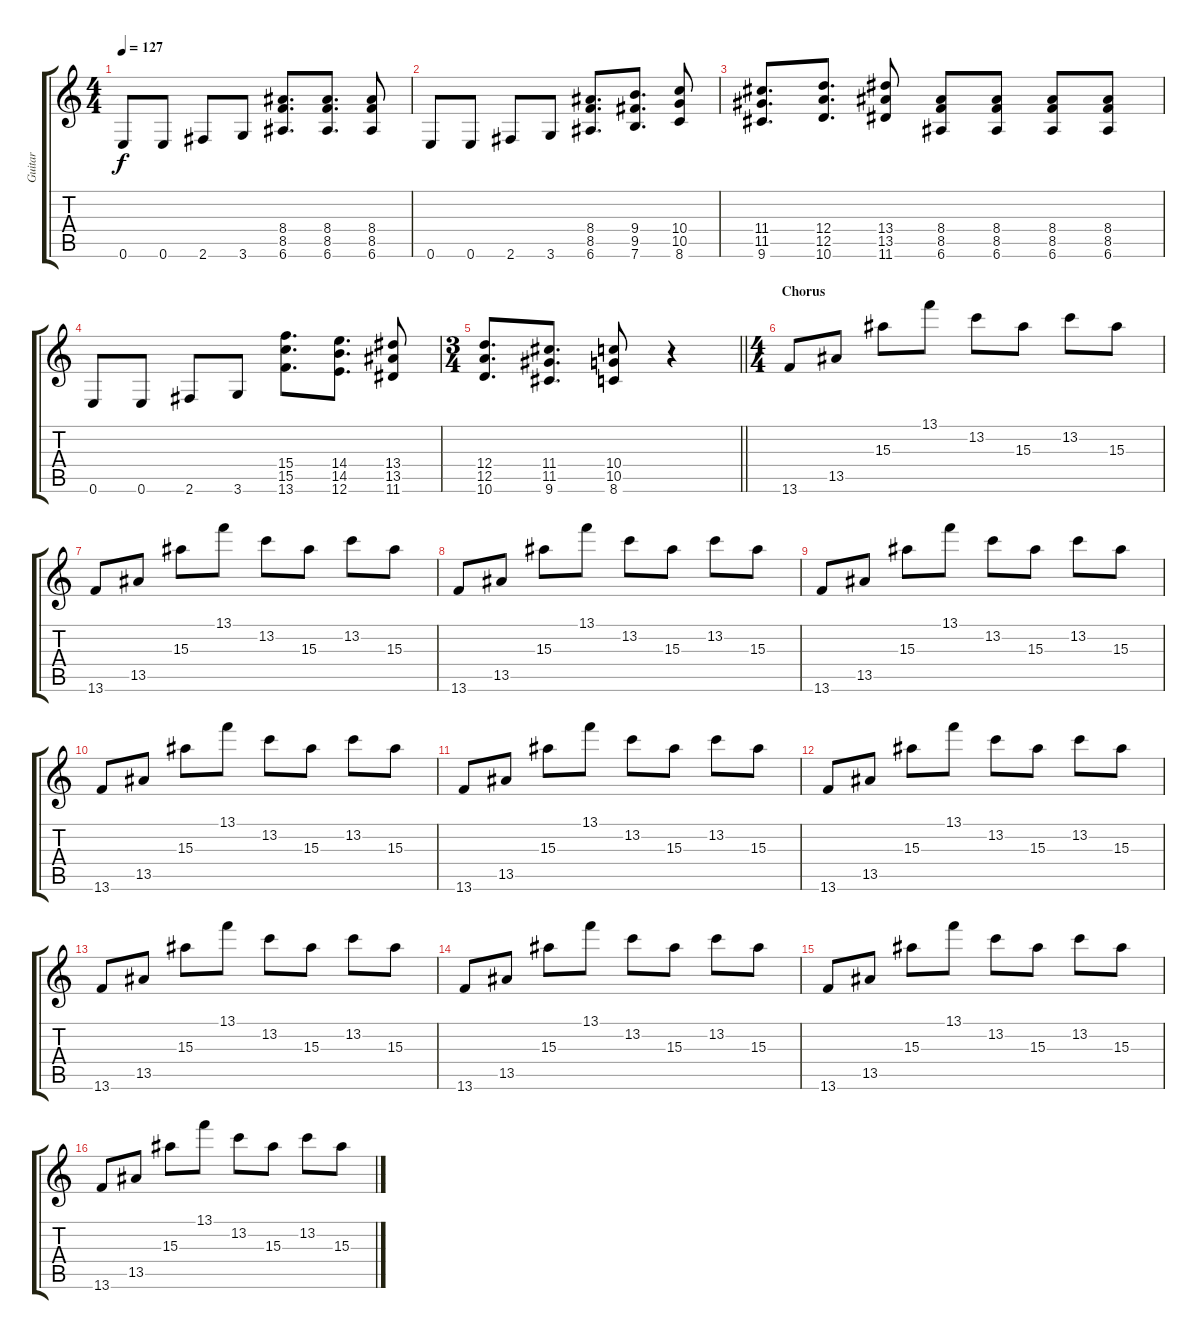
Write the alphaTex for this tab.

\track ("Guitar" "Guitar") {instrument distortionguitar}
\staff {score tabs}
\tuning (E4 B3 G3 D3 A2 E2) {hide}
\ts (4 4)
\tempo 127
\clef g2
\ks c
0.6.8{dy f} 0.6.8 2.6.8 3.6.8 (8.4 8.5 6.6).8{d} (8.4 8.5 6.6).8{d} (8.4 8.5 6.6).8 |
0.6.8 0.6.8 2.6.8 3.6.8 (8.4 8.5 6.6).8{d} (9.4 9.5 7.6).8{d} (10.4 10.5 8.6).8 |
(11.4 11.5 9.6).8{d} (12.4 12.5 10.6).8{d} (13.4 13.5 11.6).8 (8.4 8.5 6.6).8 (8.4 8.5 6.6).8 (8.4 8.5 6.6).8 (8.4 8.5 6.6).8 |
0.6.8 0.6.8 2.6.8 3.6.8 (15.4 15.5 13.6).8{d} (14.4 14.5 12.6).8{d} (13.4 13.5 11.6).8 |
\ts (3 4)
\barLineRight lightlight
(12.4 12.5 10.6).8{d} (11.4 11.5 9.6).8{d} (10.4 10.5 8.6).8 r.4 |
\ts (4 4)
\section ("" "Chorus")
13.6.8 13.5.8 15.3.8 13.1.8 13.2.8 15.3.8 13.2.8 15.3.8 |
13.6.8 13.5.8 15.3.8 13.1.8 13.2.8 15.3.8 13.2.8 15.3.8 |
13.6.8 13.5.8 15.3.8 13.1.8 13.2.8 15.3.8 13.2.8 15.3.8 |
13.6.8 13.5.8 15.3.8 13.1.8 13.2.8 15.3.8 13.2.8 15.3.8 |
13.6.8 13.5.8 15.3.8 13.1.8 13.2.8 15.3.8 13.2.8 15.3.8 |
13.6.8 13.5.8 15.3.8 13.1.8 13.2.8 15.3.8 13.2.8 15.3.8 |
13.6.8 13.5.8 15.3.8 13.1.8 13.2.8 15.3.8 13.2.8 15.3.8 |
13.6.8 13.5.8 15.3.8 13.1.8 13.2.8 15.3.8 13.2.8 15.3.8 |
13.6.8 13.5.8 15.3.8 13.1.8 13.2.8 15.3.8 13.2.8 15.3.8 |
13.6.8 13.5.8 15.3.8 13.1.8 13.2.8 15.3.8 13.2.8 15.3.8 |
13.6.8 13.5.8 15.3.8 13.1.8 13.2.8 15.3.8 13.2.8 15.3.8
